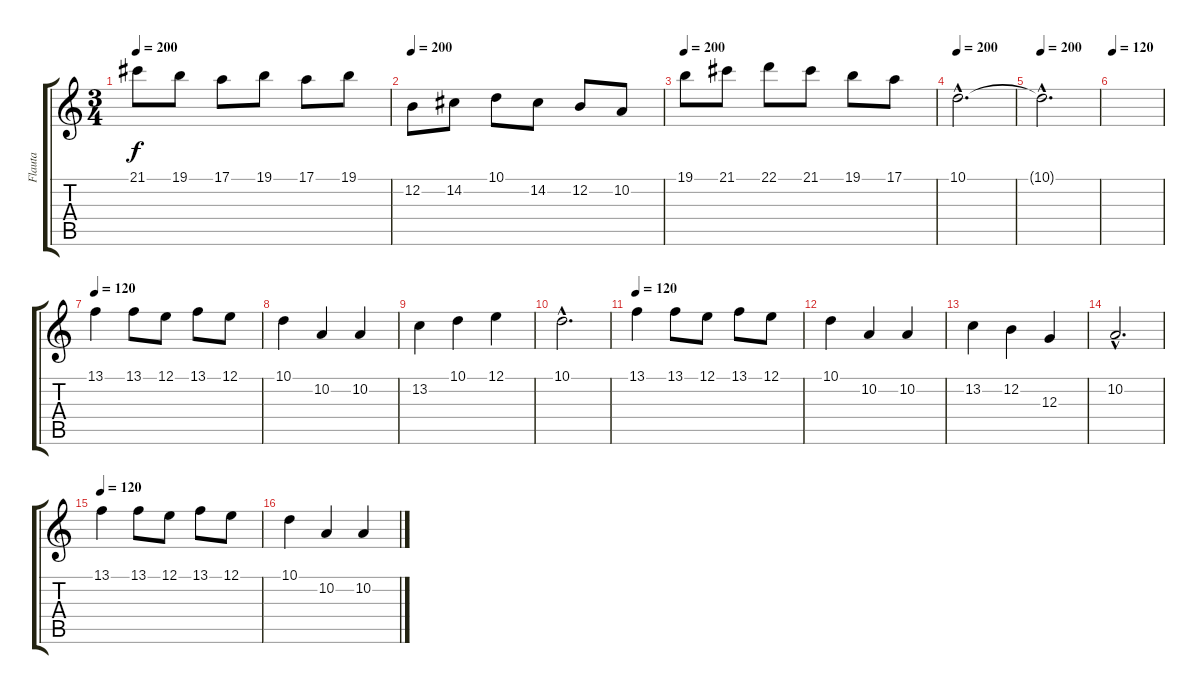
\track ("Flauta" "Flauta") {instrument flute}
\staff {score tabs}
\tuning (E4 B3 G3 D3 A2 E2) {hide}
\ts (3 4)
\tempo 200
\clef g2
\ks c
21.1.8{dy f} 19.1.8 17.1.8 19.1.8 17.1.8 19.1.8 |
\tempo 200
12.2.8 14.2.8 10.1.8 14.2.8 12.2.8 10.2.8 |
\tempo 200
19.1.8 21.1.8 22.1.8 21.1.8 19.1.8 17.1.8 |
\tempo 200
10.1{hac}.2{d} |
\tempo 200
10.1{hac t}.2{d} |
\tempo 120
|
\tempo 120
13.1.4{volume 11} 13.1.8 12.1.8 13.1.8 12.1.8 |
10.1.4 10.2.4 10.2.4 |
13.2.4 10.1.4 12.1.4 |
10.1{hac}.2{d} |
\tempo 120
13.1.4 13.1.8 12.1.8 13.1.8 12.1.8 |
10.1.4 10.2.4 10.2.4 |
13.2.4 12.2.4 12.3.4 |
10.2{hac}.2{d} |
\tempo 120
13.1.4 13.1.8 12.1.8 13.1.8 12.1.8 |
10.1.4 10.2.4 10.2.4
